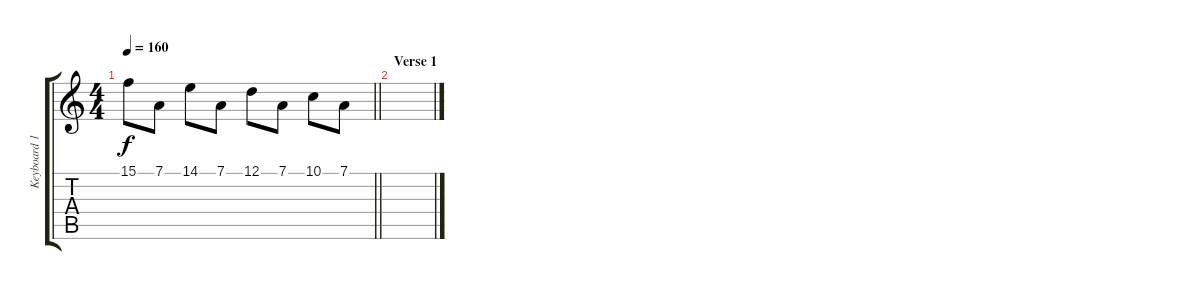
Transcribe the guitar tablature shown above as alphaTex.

\track ("Keyboard 1" "Keyboard 1") {instrument lead2sawtooth}
\staff {score tabs}
\tuning (D4 A3 F3 C3 G2 D2) {hide}
\ts (4 4)
\tempo 160
\clef g2
\barLineRight lightlight
\ks c
15.1.8{dy f} 7.1.8 14.1.8 7.1.8 12.1.8 7.1.8 10.1.8 7.1.8 |
\section ("" "Verse 1")
